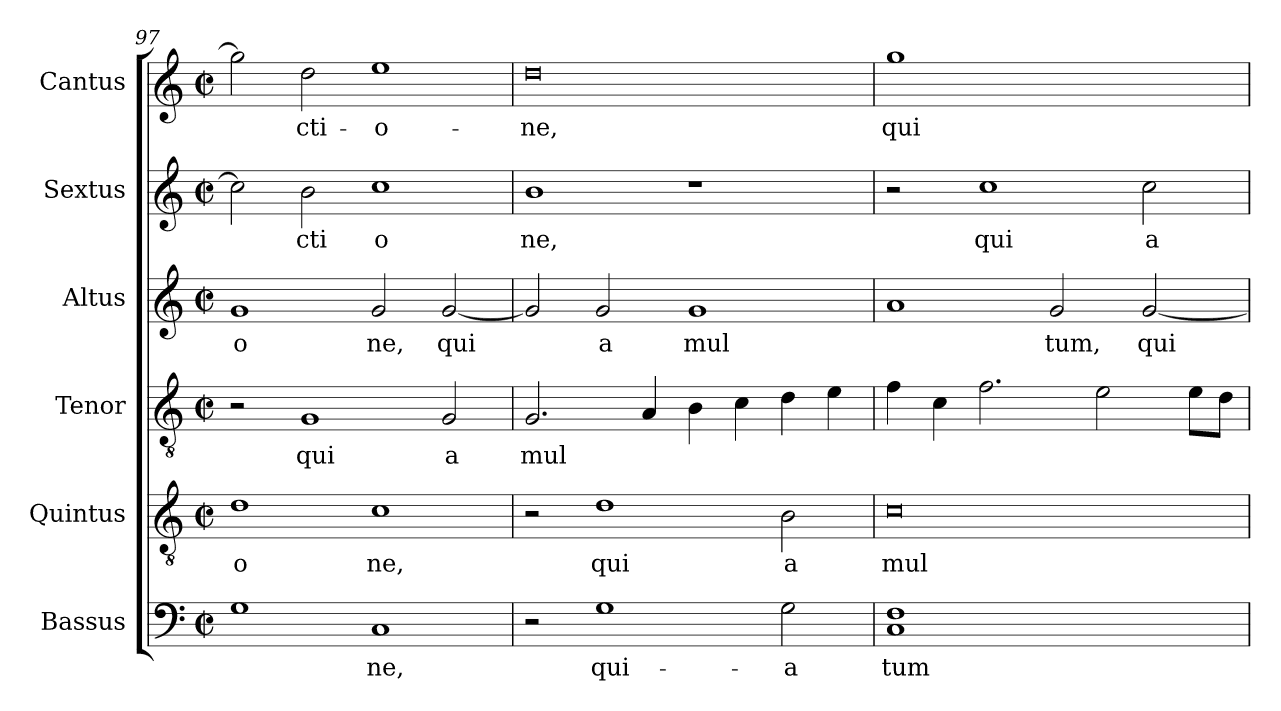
**kern	**text	**kern	**text	**kern	**text	**kern	**text	**kern	**text	**kern	**text
*part6	*part6	*part5	*part5	*part4	*part4	*part3	*part3	*part2	*part2	*part1	*part1
*staff6	*staff6	*staff5	*staff5	*staff4	*staff4	*staff3	*staff3	*staff2	*staff2	*staff1	*staff1
*I"Bassus	*	*I"Quintus	*	*I"Tenor	*	*I"Altus	*	*I"Sextus	*	*I"Cantus	*
*clefF4	*	*clefGv2	*	*clefGv2	*	*clefG2	*	*clefG2	*	*clefG2	*
*M2/2	*	*M2/2	*	*M2/2	*	*M2/2	*	*M2/2	*	*M2/2	*
*met(c|)	*	*met(c|)	*	*met(c|)	*	*met(c|)	*	*met(c|)	*	*met(c|)	*
=97	=97	=97	=97	=97	=97	=97	=97	=97	=97	=97	=97
!	!	!	!LO:LY:b:cj	!	!	!	!LO:LY:b:cj	!	!	!	!
1G	.	1d	o	2r	.	1g	o	2cc\]	.	2gg\]	.
!	!	!	!	!	!LO:LY:b:cj	!	!	!	!LO:LY:b:cj	!	!LO:LY:b:cj
.	.	.	.	1G	qui	.	.	2b\	cti	2dd\	-cti-
!	!LO:LY:b:cj	!	!LO:LY:b:cj	!	!	!	!LO:LY:b:cj	!	!LO:LY:b:cj	!	!LO:LY:b:cj
1C	-ne,	1c	ne,	.	.	2g/	ne,	1cc	o	1ee	-o-
!	!	!	!	!	!LO:LY:b:cj	!	!LO:LY:b	!	!	!	!
.	.	.	.	2G/	a	[<2g/	qui	.	.	.	.
=98	=98	=98	=98	=98	=98	=98	=98	=98	=98	=98	=98
!	!	!	!	!	!LO:LY:b	!	!	!	!LO:LY:b:cj	!	!LO:LY:b:cj
2r	.	2r	.	2.G/	mul	2g/]	.	1b	ne,	0dd	-ne,
!	!LO:LY:b:cj	!	!LO:LY:b:cj	!	!	!	!LO:LY:b:cj	!	!	!	!
1G	qui-	1d	qui	.	.	2g/	a	.	.	.	.
.	.	.	.	4A/	.	.	.	.	.	.	.
!	!	!	!	!	!	!	!LO:LY:b	!	!	!	!
.	.	.	.	4B\	.	1g	mul	1r	.	.	.
.	.	.	.	4c\	.	.	.	.	.	.	.
!	!LO:LY:b:cj	!	!LO:LY:b:cj	!	!	!	!	!	!	!	!
2G\	-a	2B\	a	4d\	.	.	.	.	.	.	.
.	.	.	.	4e\	.	.	.	.	.	.	.
=99	=99	=99	=99	=99	=99	=99	=99	=99	=99	=99	=99
!	!LO:LY:b:cj	!LO:N:vis=0	!LO:LY:b:cj	!	!	!	!	!	!	!	!LO:LY:b:cj
1F 1C	-tum	1c	mul	4f\	.	1a	.	2r	.	1gg	qui-
.	.	.	.	4c\	.	.	.	.	.	.	.
!	!	!	!	!	!	!	!	!	!LO:LY:b:cj	!	!
.	.	.	.	2.f\	.	.	.	1cc	qui	.	.
!	!	!	!	!	!	!	!LO:LY:b:cj	!	!	!	!
1ryy	.	1ryy	.	.	.	2g/	tum,	.	.	1ryy	.
.	.	.	.	2e\	.	.	.	.	.	.	.
!	!	!	!	!	!	!	!LO:LY:b	!	!LO:LY:b:cj	!	!
.	.	.	.	.	.	[<2g/	qui	2cc\	a	.	.
.	.	.	.	8e\L	.	.	.	.	.	.	.
.	.	.	.	8d\J	.	.	.	.	.	.	.
=	=	=	=	=	=	=	=	=	=	=	=
*-	*-	*-	*-	*-	*-	*-	*-	*-	*-	*-	*-
